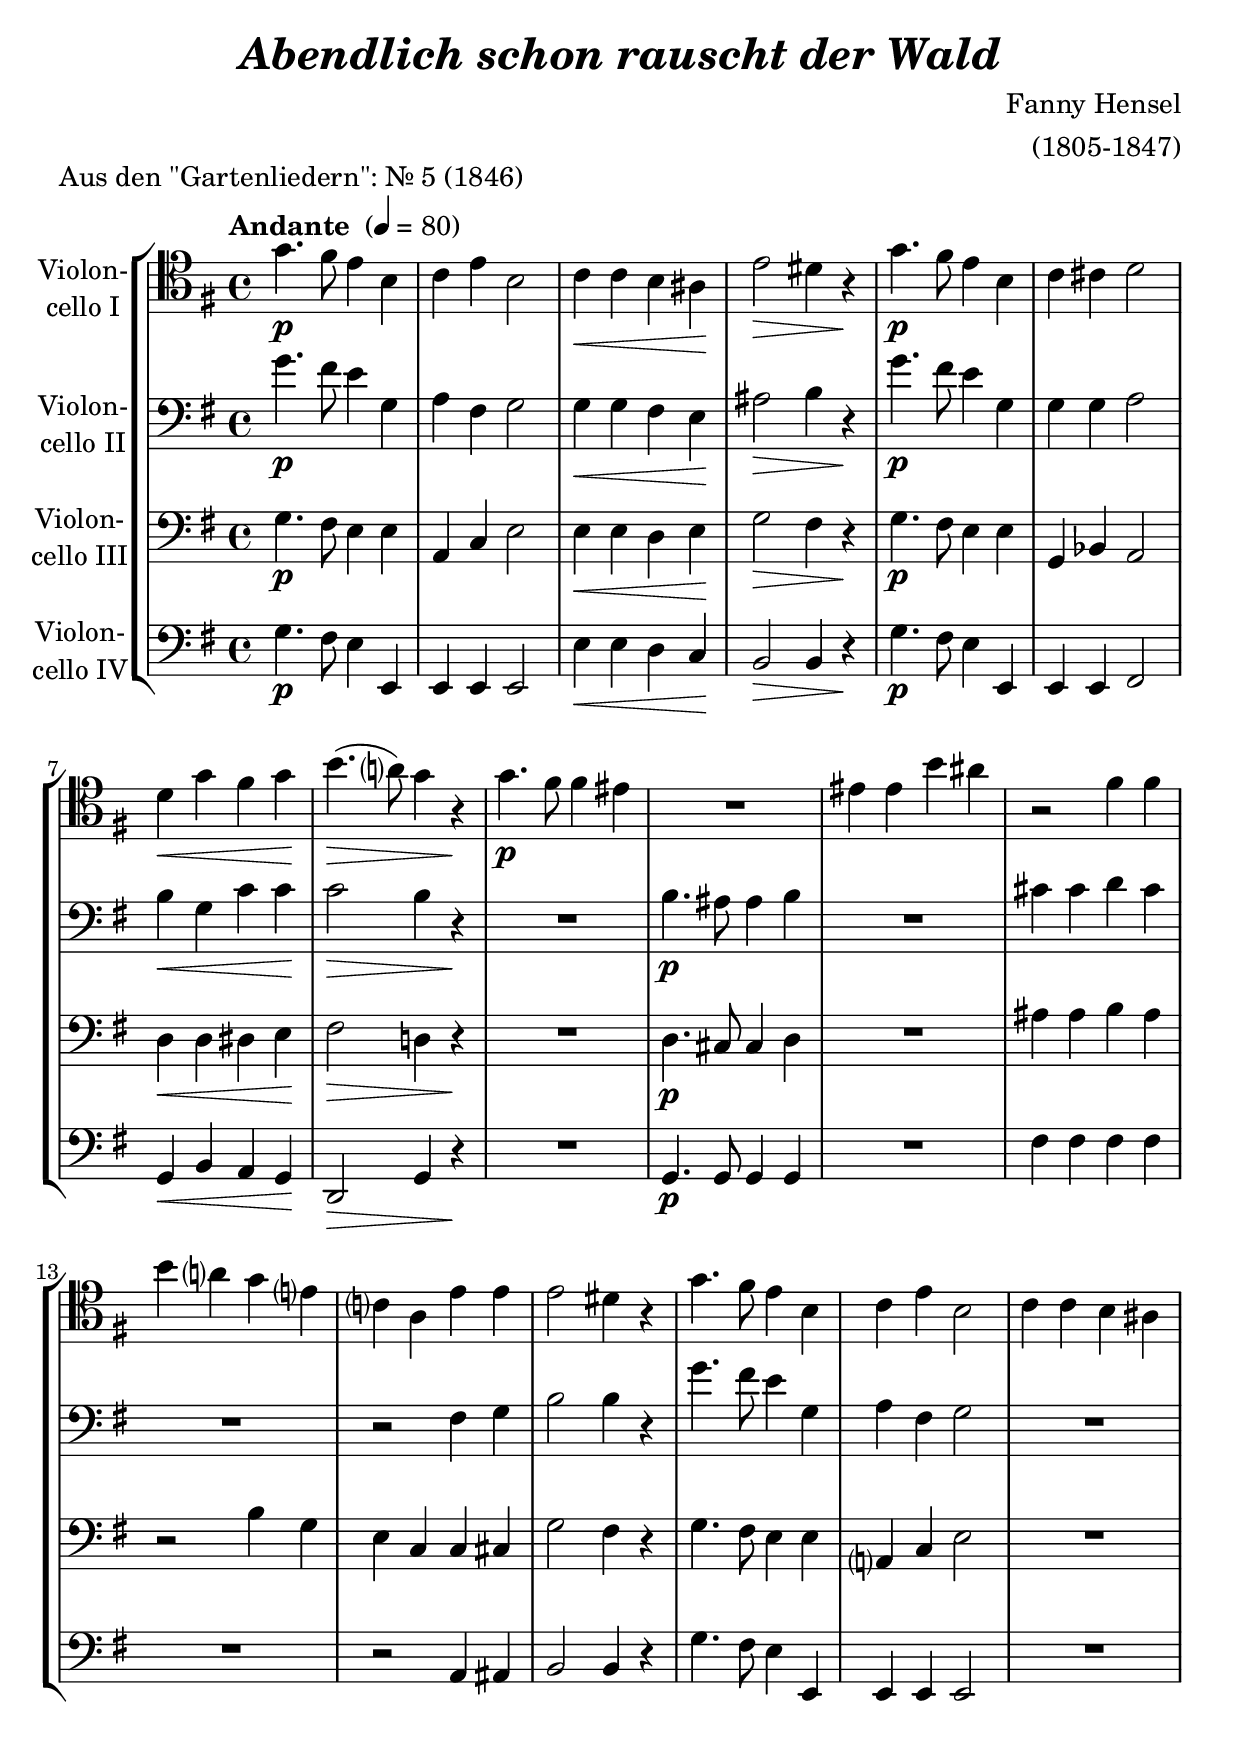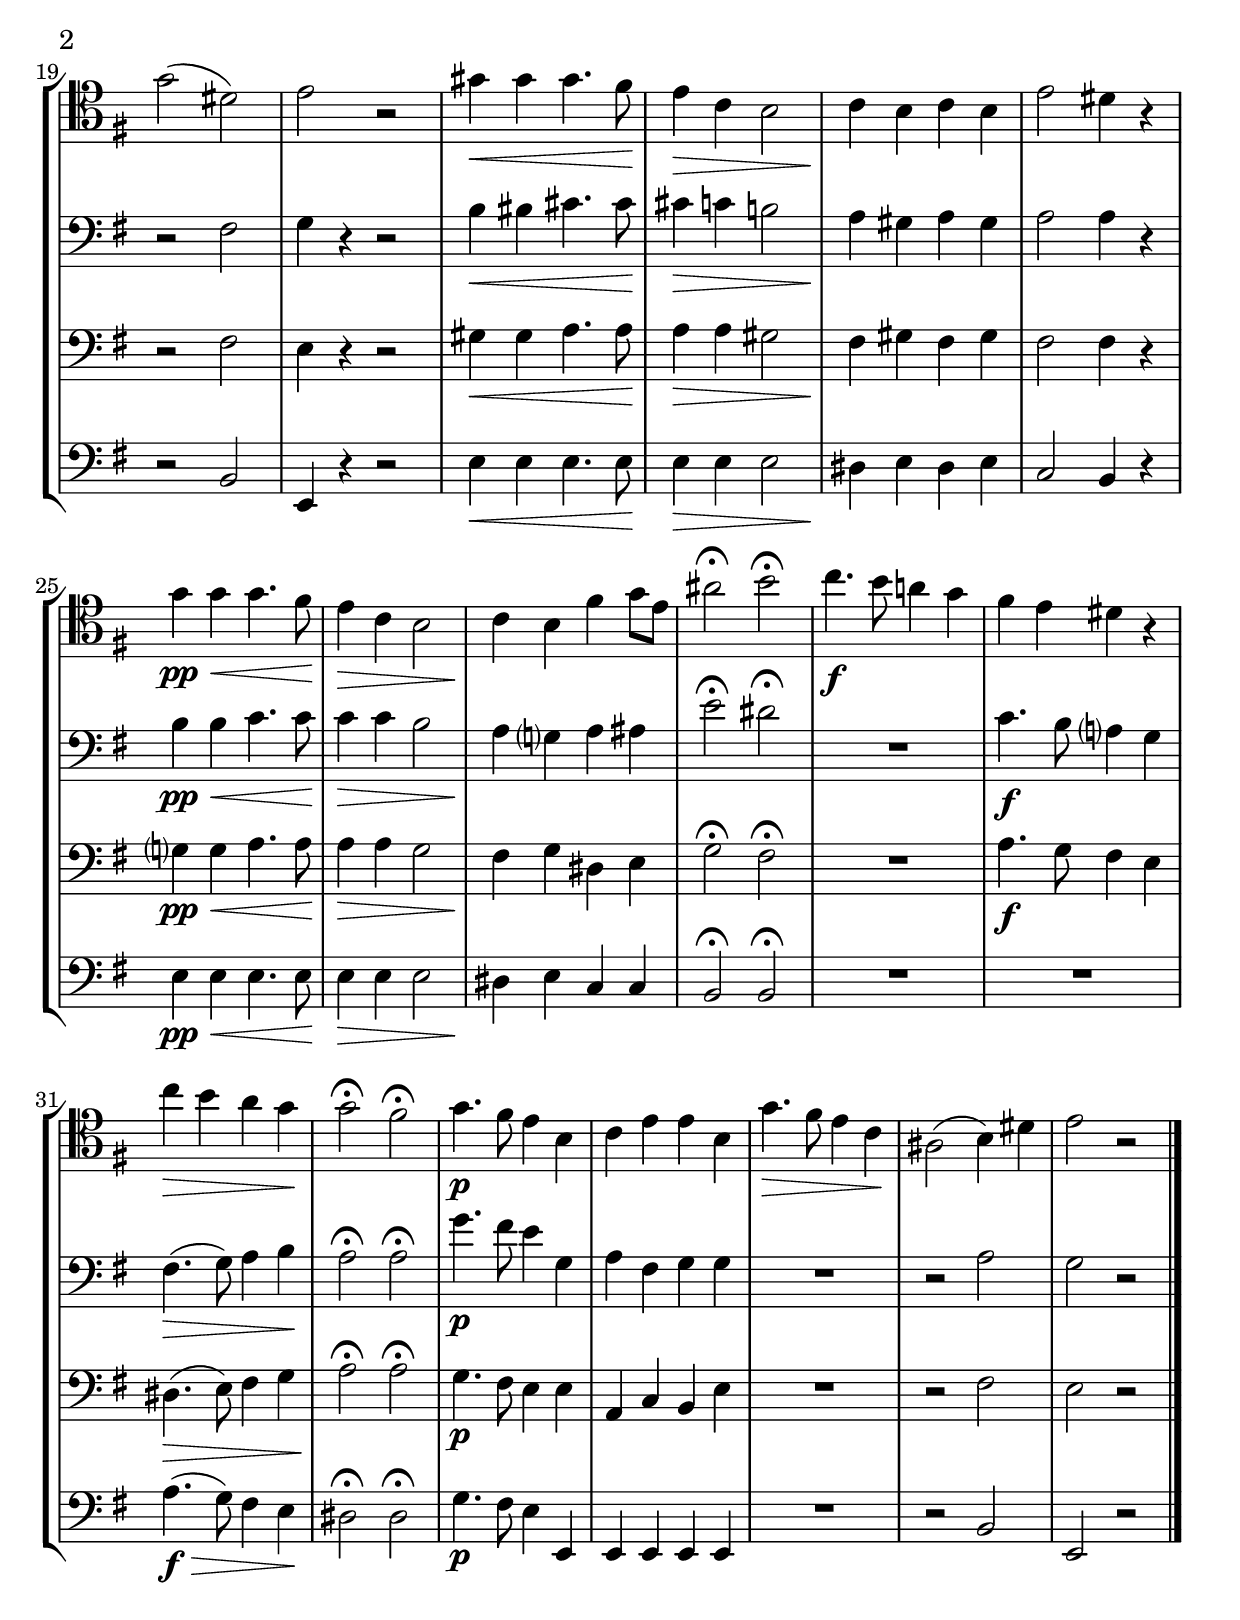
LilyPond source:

\version "2.18.2"
\include "deutsch.ly"
  
#(set-global-staff-size 24)

\header {
  title     = \markup \bold \italic "Abendlich schon rauscht der Wald"
  composer  = "Fanny Hensel"
  arranger  = "(1805-1847)"
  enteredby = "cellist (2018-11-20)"
  piece     = "Aus den \"Gartenliedern\": Nr. 5 (1846)"
}

voiceconsts = {
  \key a \minor
  \time 4/4
  \clef "bass"
%  \numericTimeSignature
  \compressFullBarRests
  % Set default beaming for all staves
% \set Timing.beamExceptions = #'()
% \set Timing.baseMoment     = #(ly:make-moment 1 4)
% \set Timing.beatStructure  = #'(1 1 1)
  \tempo "Andante " 4=80
}

micl = "clarinet"
mifl = "flute"
miob = "oboe"
mifh = "french horn"
misx = "tenor sax"
mist = "string ensemble 1"
miba = "cello"

va = \relative c'' {
  \voiceconsts
  \clef "tenor"

  c4.\p h8 a4 e
  f a e2
  f4\< f e dis\!
  a'2\> gis4 r\!

  c4.\p h8 a4 e
  f fis g2
  g4\< c h c\!
  e4.(\> d?8) c4 r\!

  c4.\p h8 h4 ais
  R1
  ais4 ais e' dis
  r2 h4 h
  e d? c a?

  f? d a' a
  a2 gis4 r
  c4. h8 a4 e
  f a e2

  f4 f e dis
  c'2( gis)
  a r
  cis4\< cis cis4. h8\!
  a4\> f e2

  f4\! e f e
  a2 gis4 r
  c\pp\< c c4. h8\!
  a4\> f e2

  f4\! e h' c8 a
  dis2\fermata e\fermata
  f4.\f e8 d!4 c
  h a gis r

  f'\> e d c\!
  c2\fermata h\fermata
  c4.\p h8 a4 e
  f a a e

  c'4.\> h8 a4 f\!
  dis2( e4) gis
  a2 r \bar "|."
}

vb = \relative c'' {
  \voiceconsts

  c4.\p h8 a4 c,
  d h c2
  c4\< c h a\!
  dis2\> e4 r\!

  c'4.\p h8 a4 c,
  c c d2
  e4\< c f f\!
  f2\> e4 r\!
  R1

  e4.\p dis8 dis4 e
  R1
  fis4 fis g fis
  R1
  r2 h,4 c
  e2 e4 r

  c'4. h8 a4 c,
  d h c2
  R1
  r2 h
  c4 r r2

  e4\< eis fis4. fis8\!
  fis4\> f e!2
  d4\! cis d cis
  d2 d4 r

  e\pp\< e f4. f8\!
  f4\> f e2
  d4\! c? d dis
  a'2\fermata gis\fermata
  R1

  f4.\f e8 d?4 c
  h4.(\> c8) d4 e\!
  d2\fermata d\fermata
  c'4.\p h8 a4 c,

  d h c c
  R1
  r2 d
  c r \bar "|."
}

vc = \relative c' {
  \voiceconsts

  c4.\p h8 a4 a
  d, f a2
  a4\< a g a\!
  c2\> h4 r\!

  c4.\p h8 a4 a
  c, es d2
  g4\< g gis a\!
  h2\> g!4 r\!
  R1

  g4.\p fis8 fis4 g
  R1
  dis'4 dis e dis
  r2 e4 c
  a f f fis

  c'2 h4 r
  c4. h8 a4 a
  d,? f a2
  R1
  r2 h
  a4 r r2

  cis4\< cis d4. d8\!
  d4\> d cis2
  h4\! cis h cis
  h2 h4 r

  c?4\pp\< c d4. d8\!
  d4\> d c2
  h4\! c gis a
  c2\fermata h\fermata
  R1

  d4.\f c8 h4 a
  gis4.(\> a8) h4 c
  d2\!\fermata d\fermata
  c4.\p h8 a4 a

  d, f e a
  R1
  r2 h
  a r \bar "|."
}

vd = \relative c' {
  \voiceconsts

  c4.\p h8 a4 a,
  a a a2
  a'4\< a g f\!
  e2\> e4 r\!

  c'4.\p h8 a4 a,
  a a h2
  c4\< e d c\!
  g2\> c4 r\!
  R1

  c4.\p c8 c4 c
  R1
  h'4 h h h
  R1
  r2 d,4 dis
  e2 e4 r

  c'4. h8 a4 a,
  a a a2
  R1
  r2 e'
  a,4 r r2
  a'4\< a a4. a8\!

  a4\> a a2
  gis4\! a gis a
  f2 e4 r
  a\pp\< a a4. a8\!
  a4\> a a2
  gis4\! a f f
  e2\fermata e\fermata
  R1*2
  d'4.(\f\> c8) h4 a\!

  gis2\fermata gis\fermata
  c4.\p h8 a4 a,
  a a a a
  R1
  r2 e'
  a, r \bar "|."
}


music = \new StaffGroup <<
      \new Staff {
	\set Staff.midiInstrument = \miba
	\set Staff.instrumentName = \markup \center-column { "Violon-" "cello I" }
	\transpose a e { \va }
      }

      \new Staff {
	\set Staff.midiInstrument = \miba
	\set Staff.instrumentName = \markup \center-column { "Violon-" "cello II" }
	\transpose a e { \vb }
      }

      \new Staff {
	\set Staff.midiInstrument = \miba
	\set Staff.instrumentName = \markup \center-column { "Violon-" "cello III" }
	\transpose a e { \vc }
      }

      \new Staff {
	\set Staff.midiInstrument = \miba
	\set Staff.instrumentName = \markup \center-column { "Violon-" "cello IV" }
	\transpose a e { \vd }
      }
>>

\book {
  \score {
    \music
    \layout {}
  }

  \score {
    \unfoldRepeats \music

    \midi {
      \context {
        \Score
      }
    }
  }
}
